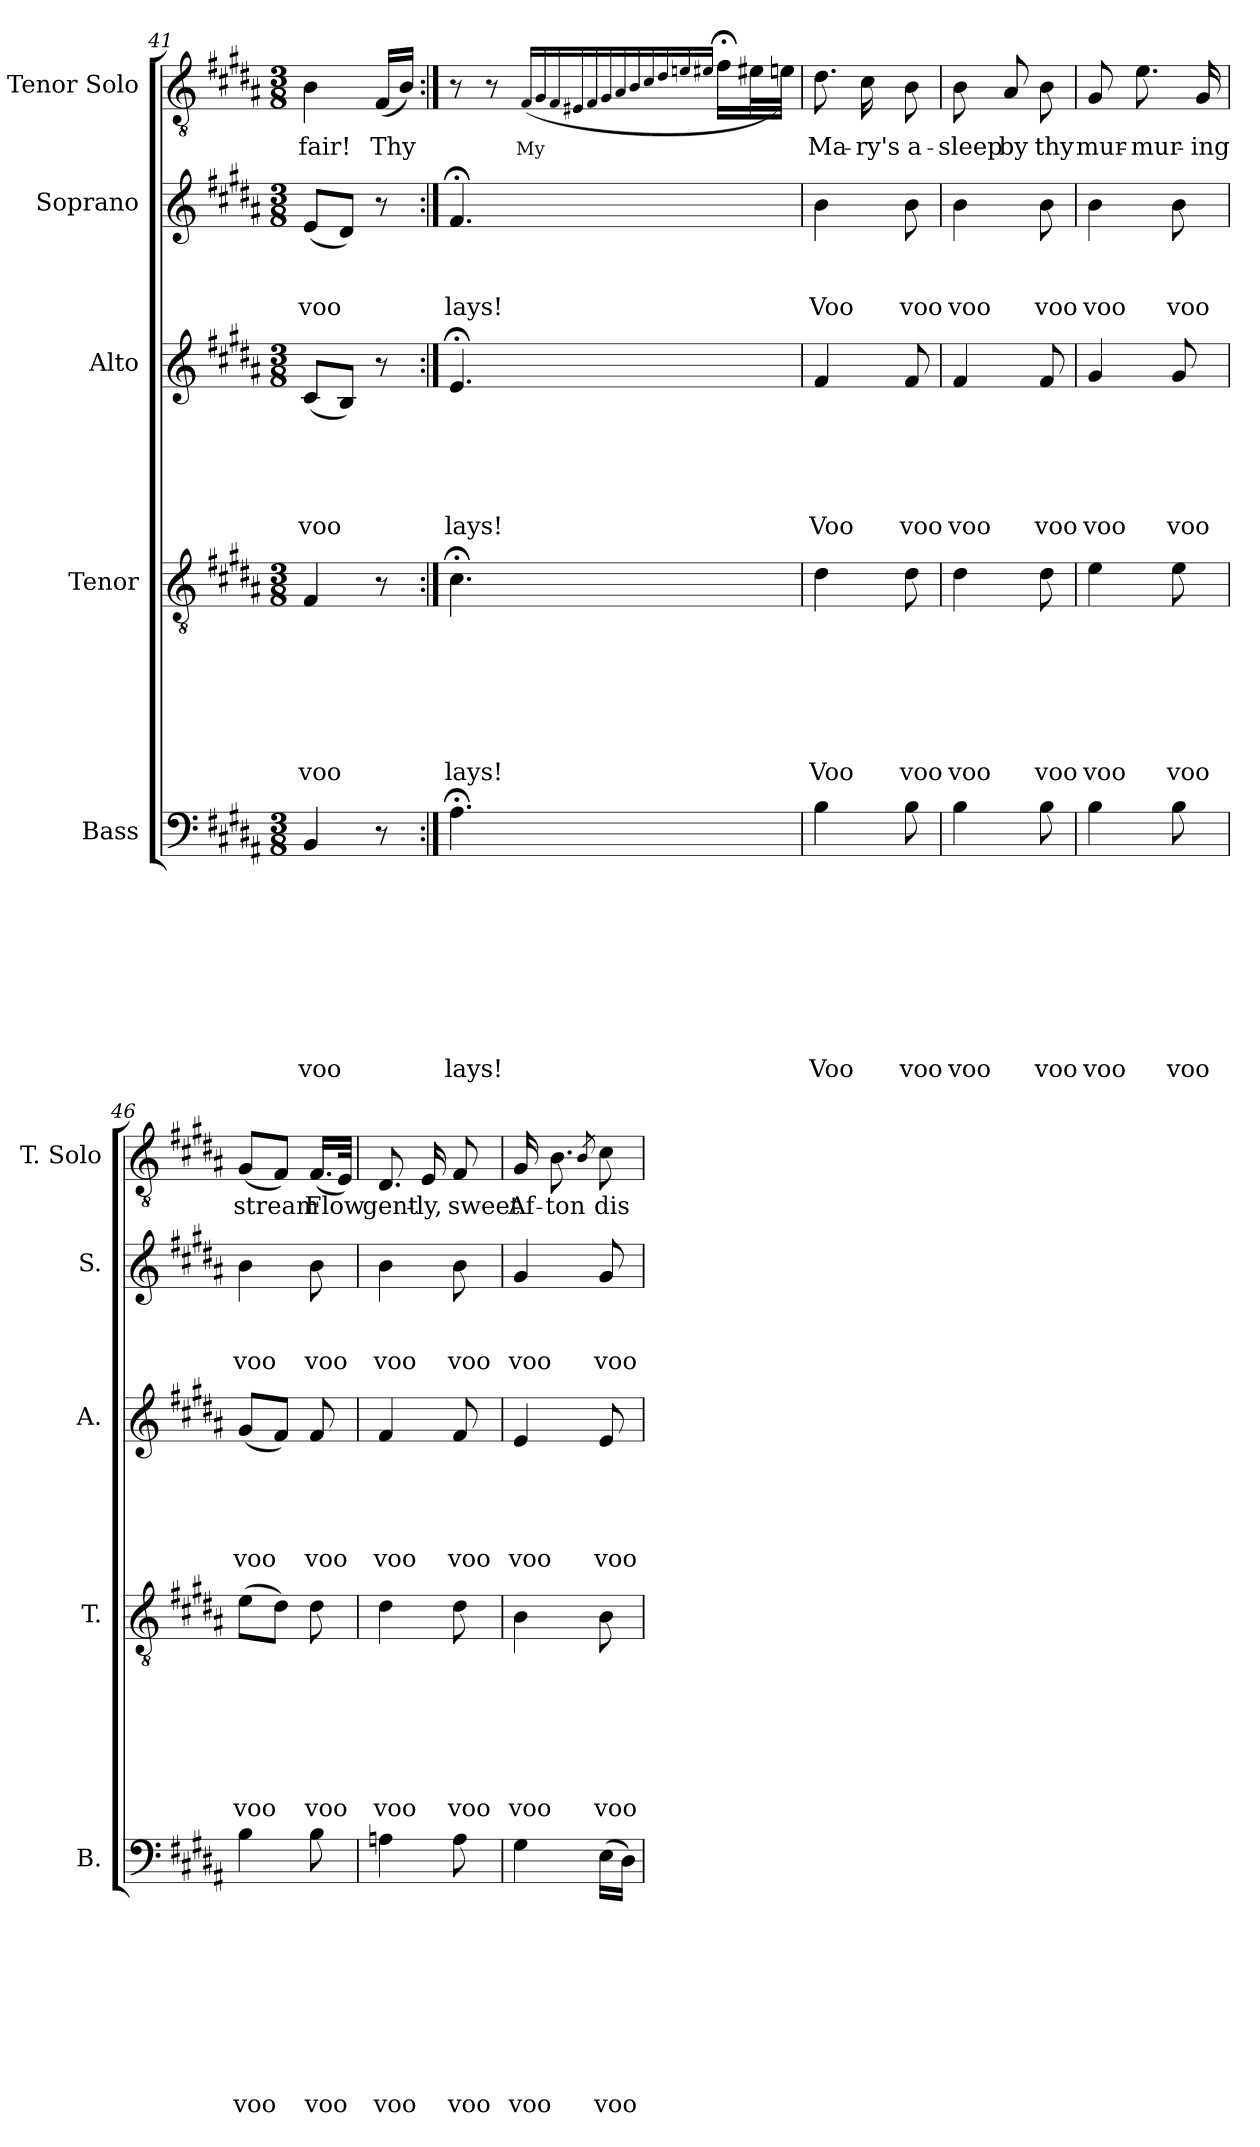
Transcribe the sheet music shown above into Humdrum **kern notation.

**kern	**text	**text	**text	**text	**text	**text	**text	**text	**text	**kern	**text	**text	**text	**text	**text	**text	**text	**kern	**text	**text	**text	**text	**text	**kern	**text	**text	**text	**kern	**text
*part5	*part5	*part5	*part5	*part5	*part5	*part5	*part5	*part5	*part5	*part4	*part4	*part4	*part4	*part4	*part4	*part4	*part4	*part3	*part3	*part3	*part3	*part3	*part3	*part2	*part2	*part2	*part2	*part1	*part1
*staff5	*staff5	*staff5	*staff5	*staff5	*staff5	*staff5	*staff5	*staff5	*staff5	*staff4	*staff4	*staff4	*staff4	*staff4	*staff4	*staff4	*staff4	*staff3	*staff3	*staff3	*staff3	*staff3	*staff3	*staff2	*staff2	*staff2	*staff2	*staff1	*staff1
*I"Bass	*	*	*	*	*	*	*	*	*	*I"Tenor	*	*	*	*	*	*	*	*I"Alto	*	*	*	*	*	*I"Soprano	*	*	*	*I"Tenor Solo	*
*I'B.	*	*	*	*	*	*	*	*	*	*I'T.	*	*	*	*	*	*	*	*I'A.	*	*	*	*	*	*I'S.	*	*	*	*I'T. Solo	*
*clefF4	*	*	*	*	*	*	*	*	*	*clefGv2	*	*	*	*	*	*	*	*clefG2	*	*	*	*	*	*clefG2	*	*	*	*clefGv2	*
*k[f#c#g#d#a#]	*	*	*	*	*	*	*	*	*	*k[f#c#g#d#a#]	*	*	*	*	*	*	*	*k[f#c#g#d#a#]	*	*	*	*	*	*k[f#c#g#d#a#]	*	*	*	*k[f#c#g#d#a#]	*
*B:	*	*	*	*	*	*	*	*	*	*B:	*	*	*	*	*	*	*	*B:	*	*	*	*	*	*B:	*	*	*	*B:	*
*M3/8	*	*	*	*	*	*	*	*	*	*M3/8	*	*	*	*	*	*	*	*M3/8	*	*	*	*	*	*M3/8	*	*	*	*M3/8	*
=41	=41	=41	=41	=41	=41	=41	=41	=41	=41	=41	=41	=41	=41	=41	=41	=41	=41	=41	=41	=41	=41	=41	=41	=41	=41	=41	=41	=41	=41
!	!	!	!	!	!	!	!	!	!LO:LY:b	!	!	!	!	!	!	!	!LO:LY:b	!	!	!	!	!	!LO:LY:b	!	!	!	!LO:LY:b	!	!LO:LY:b
4BB/	.	.	.	.	.	.	.	.	voo	4F#/	.	.	.	.	.	.	voo	(<8c#/L	.	.	.	.	voo	(<8e/L	.	.	voo	4B\	fair!
.	.	.	.	.	.	.	.	.	.	.	.	.	.	.	.	.	.	8B/J)	.	.	.	.	.	8d#/J)	.	.	.	.	.
!	!	!	!	!	!	!	!	!	!	!	!	!	!	!	!	!	!	!	!	!	!	!	!	!	!	!	!	!	!LO:LY:b
8r	.	.	.	.	.	.	.	.	.	8r	.	.	.	.	.	.	.	8r	.	.	.	.	.	8r	.	.	.	(<16F#/LL	Thy
.	.	.	.	.	.	.	.	.	.	.	.	.	.	.	.	.	.	.	.	.	.	.	.	.	.	.	.	16B/JJ)	.
=42:|!	=42:|!	=42:|!	=42:|!	=42:|!	=42:|!	=42:|!	=42:|!	=42:|!	=42:|!	=42:|!	=42:|!	=42:|!	=42:|!	=42:|!	=42:|!	=42:|!	=42:|!	=42:|!	=42:|!	=42:|!	=42:|!	=42:|!	=42:|!	=42:|!	=42:|!	=42:|!	=42:|!	=42:|!	=42:|!
!	!	!	!	!	!	!	!	!	!LO:LY:b	!	!	!	!	!	!	!	!LO:LY:b	!	!	!	!	!	!LO:LY:b	!	!	!	!LO:LY:b	!	!
4.A#;<\	.	.	.	.	.	.	.	.	lays!	4.c#;<\	.	.	.	.	.	.	lays!	4.e;/	.	.	.	.	lays!	4.f#;/	.	.	lays!	8r	.
.	.	.	.	.	.	.	.	.	.	.	.	.	.	.	.	.	.	.	.	.	.	.	.	.	.	.	.	8r	.
!	!	!	!	!	!	!	!	!	!	!	!	!	!	!	!	!	!	!	!	!	!	!	!	!	!	!	!	!	!LO:LY:b
.	.	.	.	.	.	.	.	.	.	.	.	.	.	.	.	.	.	.	.	.	.	.	.	.	.	.	.	(>16qF#/LL	My
.	.	.	.	.	.	.	.	.	.	.	.	.	.	.	.	.	.	.	.	.	.	.	.	.	.	.	.	16qG#/	.
.	.	.	.	.	.	.	.	.	.	.	.	.	.	.	.	.	.	.	.	.	.	.	.	.	.	.	.	16qF#/	.
.	.	.	.	.	.	.	.	.	.	.	.	.	.	.	.	.	.	.	.	.	.	.	.	.	.	.	.	16qE#X/	.
.	.	.	.	.	.	.	.	.	.	.	.	.	.	.	.	.	.	.	.	.	.	.	.	.	.	.	.	16qF#/	.
.	.	.	.	.	.	.	.	.	.	.	.	.	.	.	.	.	.	.	.	.	.	.	.	.	.	.	.	16qG#/	.
.	.	.	.	.	.	.	.	.	.	.	.	.	.	.	.	.	.	.	.	.	.	.	.	.	.	.	.	16qA#/	.
.	.	.	.	.	.	.	.	.	.	.	.	.	.	.	.	.	.	.	.	.	.	.	.	.	.	.	.	16qB/	.
.	.	.	.	.	.	.	.	.	.	.	.	.	.	.	.	.	.	.	.	.	.	.	.	.	.	.	.	16qc#/	.
.	.	.	.	.	.	.	.	.	.	.	.	.	.	.	.	.	.	.	.	.	.	.	.	.	.	.	.	16qd#/	.
.	.	.	.	.	.	.	.	.	.	.	.	.	.	.	.	.	.	.	.	.	.	.	.	.	.	.	.	16qen/	.
.	.	.	.	.	.	.	.	.	.	.	.	.	.	.	.	.	.	.	.	.	.	.	.	.	.	.	.	16qe#X/JJ	.
.	.	.	.	.	.	.	.	.	.	.	.	.	.	.	.	.	.	.	.	.	.	.	.	.	.	.	.	16f#;<\LL	.
.	.	.	.	.	.	.	.	.	.	.	.	.	.	.	.	.	.	.	.	.	.	.	.	.	.	.	.	32e#\L	.
.	.	.	.	.	.	.	.	.	.	.	.	.	.	.	.	.	.	.	.	.	.	.	.	.	.	.	.	32en\JJJ)	.
=43	=43	=43	=43	=43	=43	=43	=43	=43	=43	=43	=43	=43	=43	=43	=43	=43	=43	=43	=43	=43	=43	=43	=43	=43	=43	=43	=43	=43	=43
!	!	!	!	!	!	!	!	!	!LO:LY:b	!	!	!	!	!	!	!	!LO:LY:b	!	!	!	!	!	!LO:LY:b	!	!	!	!LO:LY:b	!	!LO:LY:b
4B\	.	.	.	.	.	.	.	.	Voo	4d#\	.	.	.	.	.	.	Voo	4f#/	.	.	.	.	Voo	4b\	.	.	Voo	8.d#\	Ma-
!	!	!	!	!	!	!	!	!	!	!	!	!	!	!	!	!	!	!	!	!	!	!	!	!	!	!	!	!	!LO:LY:b
.	.	.	.	.	.	.	.	.	.	.	.	.	.	.	.	.	.	.	.	.	.	.	.	.	.	.	.	16c#\	-ry's
!	!	!	!	!	!	!	!	!	!LO:LY:b	!	!	!	!	!	!	!	!LO:LY:b	!	!	!	!	!	!LO:LY:b	!	!	!	!LO:LY:b	!	!LO:LY:b
8B\	.	.	.	.	.	.	.	.	voo	8d#\	.	.	.	.	.	.	voo	8f#/	.	.	.	.	voo	8b\	.	.	voo	8B\	a-
!!LO:LB:g=z
=44	=44	=44	=44	=44	=44	=44	=44	=44	=44	=44	=44	=44	=44	=44	=44	=44	=44	=44	=44	=44	=44	=44	=44	=44	=44	=44	=44	=44	=44
!	!	!	!	!	!	!	!	!	!LO:LY:b	!	!	!	!	!	!	!	!LO:LY:b	!	!	!	!	!	!LO:LY:b	!	!	!	!LO:LY:b	!	!LO:LY:b
4B\	.	.	.	.	.	.	.	.	voo	4d#\	.	.	.	.	.	.	voo	4f#/	.	.	.	.	voo	4b\	.	.	voo	8B\	-sleep
!	!	!	!	!	!	!	!	!	!	!	!	!	!	!	!	!	!	!	!	!	!	!	!	!	!	!	!	!	!LO:LY:b
.	.	.	.	.	.	.	.	.	.	.	.	.	.	.	.	.	.	.	.	.	.	.	.	.	.	.	.	8A#/	by
!	!	!	!	!	!	!	!	!	!LO:LY:b	!	!	!	!	!	!	!	!LO:LY:b	!	!	!	!	!	!LO:LY:b	!	!	!	!LO:LY:b	!	!LO:LY:b
8B\	.	.	.	.	.	.	.	.	voo	8d#\	.	.	.	.	.	.	voo	8f#/	.	.	.	.	voo	8b\	.	.	voo	8B\	thy
=45	=45	=45	=45	=45	=45	=45	=45	=45	=45	=45	=45	=45	=45	=45	=45	=45	=45	=45	=45	=45	=45	=45	=45	=45	=45	=45	=45	=45	=45
!	!	!	!	!	!	!	!	!	!LO:LY:b	!	!	!	!	!	!	!	!LO:LY:b	!	!	!	!	!	!LO:LY:b	!	!	!	!LO:LY:b	!	!LO:LY:b
4B\	.	.	.	.	.	.	.	.	voo	4e\	.	.	.	.	.	.	voo	4g#/	.	.	.	.	voo	4b\	.	.	voo	8G#/	mur-
!	!	!	!	!	!	!	!	!	!	!	!	!	!	!	!	!	!	!	!	!	!	!	!	!	!	!	!	!	!LO:LY:b:rj
.	.	.	.	.	.	.	.	.	.	.	.	.	.	.	.	.	.	.	.	.	.	.	.	.	.	.	.	8.e\	-mur-
!	!	!	!	!	!	!	!	!	!LO:LY:b	!	!	!	!	!	!	!	!LO:LY:b	!	!	!	!	!	!LO:LY:b	!	!	!	!LO:LY:b	!	!
8B\	.	.	.	.	.	.	.	.	voo	8e\	.	.	.	.	.	.	voo	8g#/	.	.	.	.	voo	8b\	.	.	voo	.	.
!	!	!	!	!	!	!	!	!	!	!	!	!	!	!	!	!	!	!	!	!	!	!	!	!	!	!	!	!	!LO:LY:b
.	.	.	.	.	.	.	.	.	.	.	.	.	.	.	.	.	.	.	.	.	.	.	.	.	.	.	.	16G#/	-ing
=46	=46	=46	=46	=46	=46	=46	=46	=46	=46	=46	=46	=46	=46	=46	=46	=46	=46	=46	=46	=46	=46	=46	=46	=46	=46	=46	=46	=46	=46
!	!	!	!	!	!	!	!	!	!LO:LY:b	!	!	!	!	!	!	!	!LO:LY:b	!	!	!	!	!	!LO:LY:b	!	!	!	!LO:LY:b	!	!LO:LY:b
4B\	.	.	.	.	.	.	.	.	voo	(>8e\L	.	.	.	.	.	.	voo	(<8g#/L	.	.	.	.	voo	4b\	.	.	voo	(<8G#/L	stream
.	.	.	.	.	.	.	.	.	.	8d#\J)	.	.	.	.	.	.	.	8f#/J)	.	.	.	.	.	.	.	.	.	8F#/J)	.
!	!	!	!	!	!	!	!	!	!LO:LY:b	!	!	!	!	!	!	!	!LO:LY:b	!	!	!	!	!	!LO:LY:b	!	!	!	!LO:LY:b	!	!LO:LY:b
8B\	.	.	.	.	.	.	.	.	voo	8d#\	.	.	.	.	.	.	voo	8f#/	.	.	.	.	voo	8b\	.	.	voo	(<16.F#/LL	Flow
.	.	.	.	.	.	.	.	.	.	.	.	.	.	.	.	.	.	.	.	.	.	.	.	.	.	.	.	32E/JJk)	.
=47	=47	=47	=47	=47	=47	=47	=47	=47	=47	=47	=47	=47	=47	=47	=47	=47	=47	=47	=47	=47	=47	=47	=47	=47	=47	=47	=47	=47	=47
!	!	!	!	!	!	!	!	!	!LO:LY:b	!	!	!	!	!	!	!	!LO:LY:b	!	!	!	!	!	!LO:LY:b	!	!	!	!LO:LY:b	!	!LO:LY:b
4An\	.	.	.	.	.	.	.	.	voo	4d#\	.	.	.	.	.	.	voo	4f#/	.	.	.	.	voo	4b\	.	.	voo	8.D#/	gent-
!	!	!	!	!	!	!	!	!	!	!	!	!	!	!	!	!	!	!	!	!	!	!	!	!	!	!	!	!	!LO:LY:b
.	.	.	.	.	.	.	.	.	.	.	.	.	.	.	.	.	.	.	.	.	.	.	.	.	.	.	.	16E/	-ly,
!	!	!	!	!	!	!	!	!	!LO:LY:b	!	!	!	!	!	!	!	!LO:LY:b	!	!	!	!	!	!LO:LY:b	!	!	!	!LO:LY:b	!	!LO:LY:b
8A\	.	.	.	.	.	.	.	.	voo	8d#\	.	.	.	.	.	.	voo	8f#/	.	.	.	.	voo	8b\	.	.	voo	8F#/	sweet
=48	=48	=48	=48	=48	=48	=48	=48	=48	=48	=48	=48	=48	=48	=48	=48	=48	=48	=48	=48	=48	=48	=48	=48	=48	=48	=48	=48	=48	=48
!	!	!	!	!	!	!	!	!	!LO:LY:b	!	!	!	!	!	!	!	!LO:LY:b	!	!	!	!	!	!LO:LY:b	!	!	!	!LO:LY:b	!	!LO:LY:b
4G#\	.	.	.	.	.	.	.	.	voo	4B\	.	.	.	.	.	.	voo	4e/	.	.	.	.	voo	4g#/	.	.	voo	16G#/	Af-
!	!	!	!	!	!	!	!	!	!	!	!	!	!	!	!	!	!	!	!	!	!	!	!	!	!	!	!	!	!LO:LY:b:rj
.	.	.	.	.	.	.	.	.	.	.	.	.	.	.	.	.	.	.	.	.	.	.	.	.	.	.	.	8.B\	-ton
.	.	.	.	.	.	.	.	.	.	.	.	.	.	.	.	.	.	.	.	.	.	.	.	.	.	.	.	8qB/	.
!	!	!	!	!	!	!	!	!	!LO:LY:b	!	!	!	!	!	!	!	!LO:LY:b	!	!	!	!	!	!LO:LY:b	!	!	!	!LO:LY:b	!	!LO:LY:b
(>16E\LL	.	.	.	.	.	.	.	.	voo	8B\	.	.	.	.	.	.	voo	8e/	.	.	.	.	voo	8g#/	.	.	voo	8c#\	dis-
16D#\JJ)	.	.	.	.	.	.	.	.	.	.	.	.	.	.	.	.	.	.	.	.	.	.	.	.	.	.	.	.	.
=	=	=	=	=	=	=	=	=	=	=	=	=	=	=	=	=	=	=	=	=	=	=	=	=	=	=	=	=	=
*-	*-	*-	*-	*-	*-	*-	*-	*-	*-	*-	*-	*-	*-	*-	*-	*-	*-	*-	*-	*-	*-	*-	*-	*-	*-	*-	*-	*-	*-
